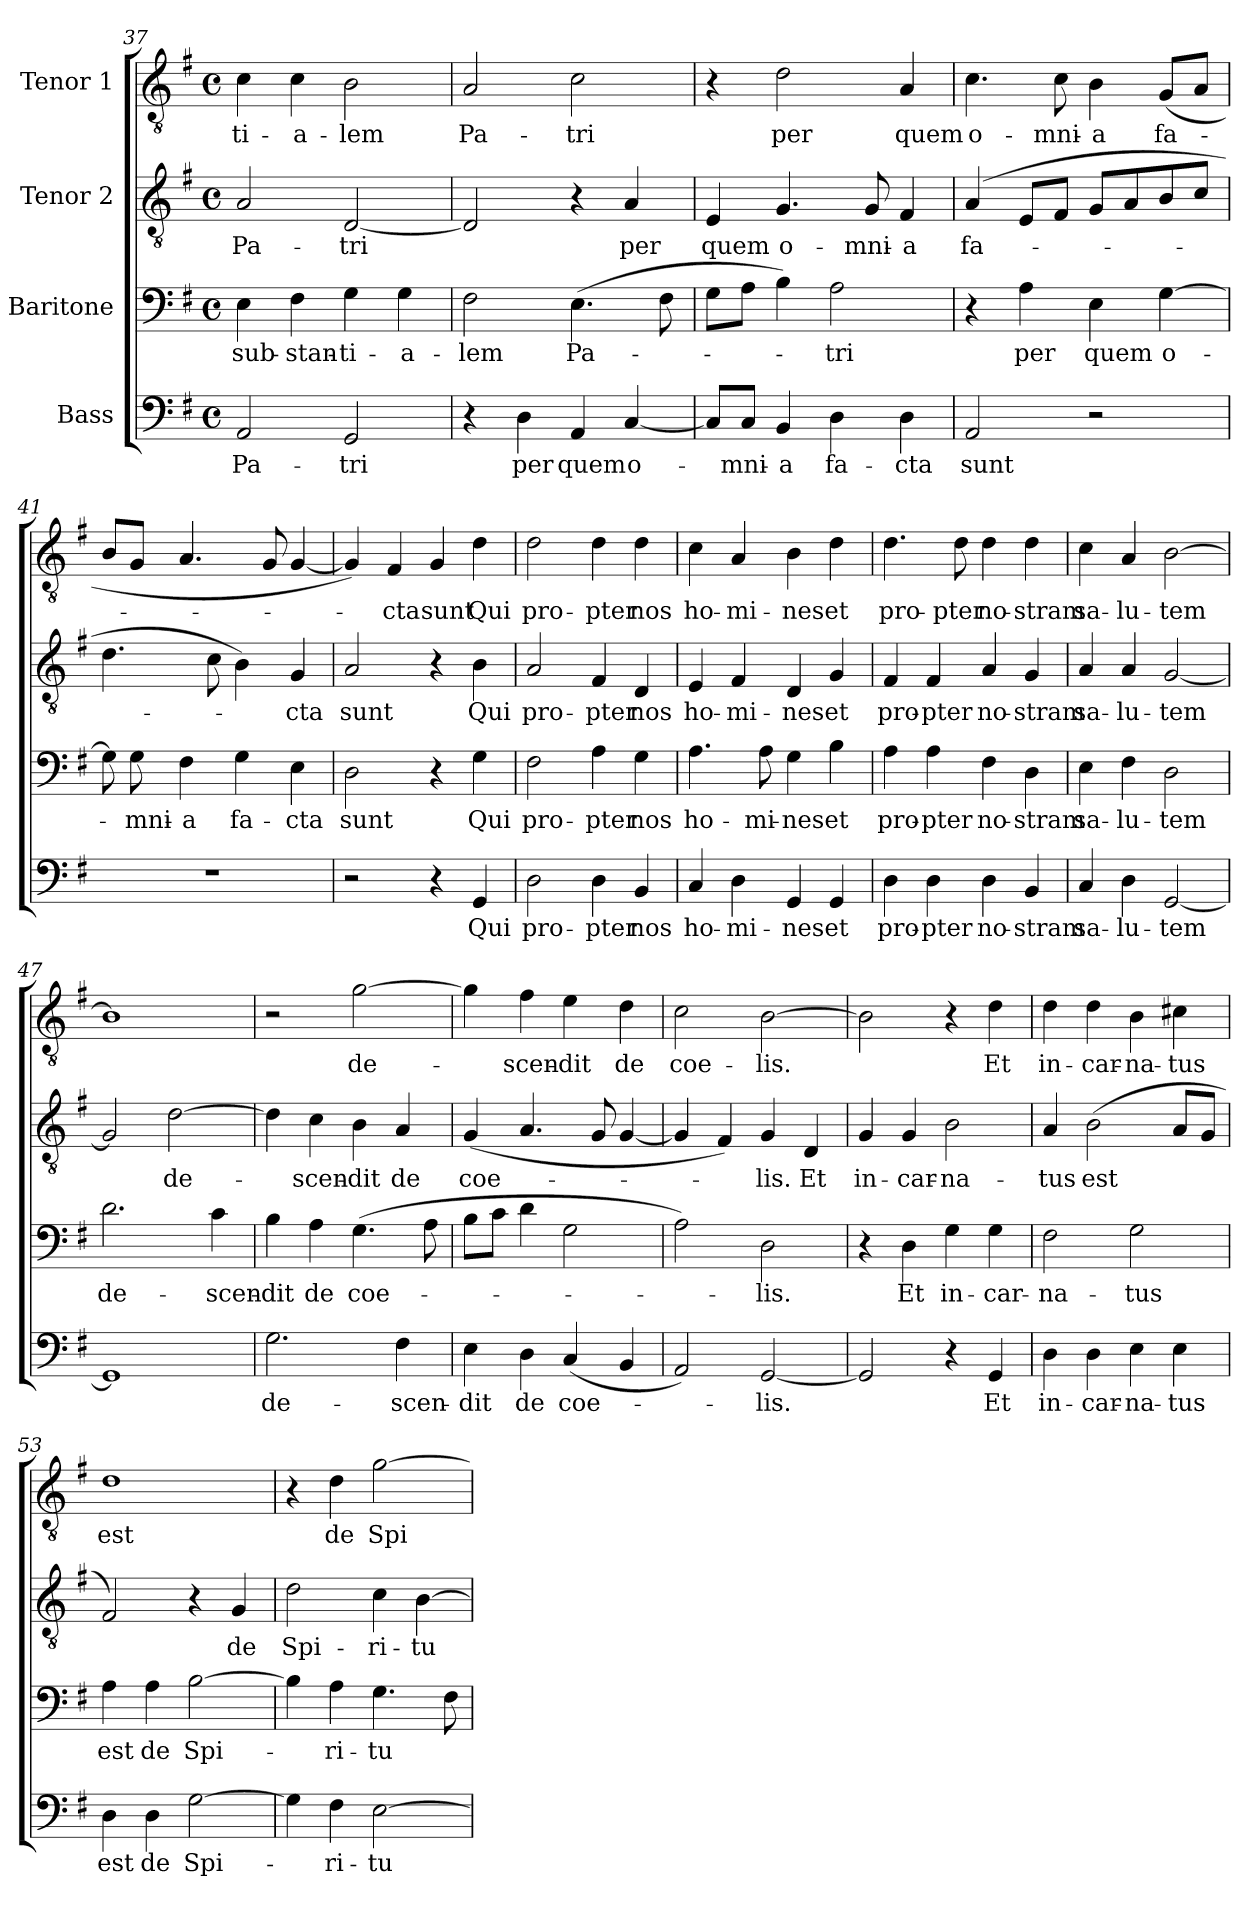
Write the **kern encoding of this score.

**kern	**text	**kern	**text	**kern	**text	**kern	**text
*part4	*part4	*part3	*part3	*part2	*part2	*part1	*part1
*staff4	*staff4	*staff3	*staff3	*staff2	*staff2	*staff1	*staff1
*I"Bass	*	*I"Baritone	*	*I"Tenor 2	*	*I"Tenor 1	*
!!LO:LB:g=z
*clefF4	*	*clefF4	*	*clefGv2	*	*clefGv2	*
*k[f#]	*	*k[f#]	*	*k[f#]	*	*k[f#]	*
*G:	*	*G:	*	*G:	*	*G:	*
*M4/4	*	*M4/4	*	*M4/4	*	*M4/4	*
*met(c)	*	*met(c)	*	*met(c)	*	*met(c)	*
=37	=37	=37	=37	=37	=37	=37	=37
2AA/	Pa-	4E\	sub-	2A/	Pa-	4c\	-ti-
.	.	4F#\	-stan-	.	.	4c\	-a-
2GG/	-tri	4G\	-ti-	[2D/	-tri	2B\	-lem
.	.	4G\	-a-	.	.	.	.
=38	=38	=38	=38	=38	=38	=38	=38
4r	.	2F#\	-lem	2D/]	.	2A/	Pa-
4D\	per	.	.	.	.	.	.
4AA/	quem	(4.E\	Pa-	4r	.	2c\	-tri
[4C/	o-	.	.	4A/	per	.	.
.	.	8F#\	.	.	.	.	.
=39	=39	=39	=39	=39	=39	=39	=39
8C/L]	.	8G\L	.	4E/	quem	4r	.
8C/J	-mni-	8A\J	.	.	.	.	.
4BB/	-a	4B\)	.	4.G/	o-	2d\	per
4D\	fa-	2A\	-tri	.	.	.	.
.	.	.	.	8G/	-mni-	.	.
4D\	-cta	.	.	4F#/	-a	4A/	quem
=40	=40	=40	=40	=40	=40	=40	=40
2AA/	sunt	4r	.	(4A/	fa-	4.c\	o-
.	.	4A\	per	8E/L	.	.	.
.	.	.	.	8F#/J	.	8c\	-mni-
2r	.	4E\	quem	8G/L	.	4B\	-a
.	.	.	.	8A/	.	.	.
.	.	[4G\	o-	8B/	.	(8G/L	fa-
.	.	.	.	8c/J	.	8A/J	.
=41	=41	=41	=41	=41	=41	=41	=41
1r	.	8G\]	.	4.d\	.	8B/L	.
.	.	8G\	-mni-	.	.	8G/J	.
.	.	4F#\	-a	.	.	4.A/	.
.	.	.	.	8c\	.	.	.
.	.	4G\	fa-	4B\)	.	.	.
.	.	.	.	.	.	8G/	.
.	.	4E\	-cta	4G/	-cta	[4G/	.
=42	=42	=42	=42	=42	=42	=42	=42
2r	.	2D\	sunt	2A/	sunt	4G/])	.
.	.	.	.	.	.	4F#/	-cta
4r	.	4r	.	4r	.	4G/	sunt
4GG/	Qui	4G\	Qui	4B\	Qui	4d\	Qui
!!LO:LB:g=z
=43	=43	=43	=43	=43	=43	=43	=43
2D\	pro-	2F#\	pro-	2A/	pro-	2d\	pro-
4D\	-pter	4A\	-pter	4F#/	-pter	4d\	-pter
4BB/	nos	4G\	nos	4D/	nos	4d\	nos
=44	=44	=44	=44	=44	=44	=44	=44
4C/	ho-	4.A\	ho-	4E/	ho-	4c\	ho-
4D\	-mi-	.	.	4F#/	-mi-	4A/	-mi-
.	.	8A\	-mi-	.	.	.	.
4GG/	-nes	4G\	-nes	4D/	-nes	4B\	-nes
4GG/	et	4B\	et	4G/	et	4d\	et
=45	=45	=45	=45	=45	=45	=45	=45
4D\	pro-	4A\	pro-	4F#/	pro-	4.d\	pro-
4D\	-pter	4A\	-pter	4F#/	-pter	.	.
.	.	.	.	.	.	8d\	-pter
4D\	no-	4F#\	no-	4A/	no-	4d\	no-
4BB/	-stram	4D\	-stram	4G/	-stram	4d\	-stram
=46	=46	=46	=46	=46	=46	=46	=46
4C/	sa-	4E\	sa-	4A/	sa-	4c\	sa-
4D\	-lu-	4F#\	-lu-	4A/	-lu-	4A/	-lu-
[2GG/	-tem	2D\	-tem	[2G/	-tem	[2B\	-tem
=47	=47	=47	=47	=47	=47	=47	=47
1GG]	.	2.d\	de-	2G/]	.	1B]	.
.	.	.	.	[2d\	de-	.	.
.	.	4c\	-scen-	.	.	.	.
=48	=48	=48	=48	=48	=48	=48	=48
2.G\	de-	4B\	-dit	4d\]	.	2r	.
.	.	4A\	de	4c\	-scen-	.	.
.	.	(4.G\	coe-	4B\	-dit	[2g\	de-
4F#\	-scen-	.	.	4A/	de	.	.
.	.	8A\	.	.	.	.	.
!!LO:PB:g=z
=49	=49	=49	=49	=49	=49	=49	=49
4E\	-dit	8B\L	.	(4G/	coe-	4g\]	.
.	.	8c\J	.	.	.	.	.
4D\	de	4d\	.	4.A/	.	4f#\	-scen-
(4C/	coe-	2G\	.	.	.	4e\	-dit
.	.	.	.	8G/	.	.	.
4BB/	.	.	.	[4G/	.	4d\	de
=50	=50	=50	=50	=50	=50	=50	=50
2AA/)	.	2A\)	.	4G/]	.	2c\	coe-
.	.	.	.	4F#/)	.	.	.
[2GG/	-lis.	2D\	-lis.	4G/	-lis.	[2B\	-lis.
.	.	.	.	4D/	Et	.	.
=51	=51	=51	=51	=51	=51	=51	=51
2GG/]	.	4r	.	4G/	in-	2B\]	.
.	.	4D\	Et	4G/	-car-	.	.
4r	.	4G\	in-	2B\	-na-	4r	.
4GG/	Et	4G\	-car-	.	.	4d\	Et
=52	=52	=52	=52	=52	=52	=52	=52
4D\	in-	2F#\	-na-	4A/	-tus	4d\	in-
4D\	-car-	.	.	(2B\	est	4d\	-car-
4E\	-na-	2G\	-tus	.	.	4B\	-na-
4E\	-tus	.	.	8A/L	.	4c#X\	-tus
.	.	.	.	8G/J	.	.	.
=53	=53	=53	=53	=53	=53	=53	=53
4D\	est	4A\	est	2F#/)	.	1d	est
4D\	de	4A\	de	.	.	.	.
[2G\	Spi-	[2B\	Spi-	4r	.	.	.
.	.	.	.	4G/	de	.	.
=54	=54	=54	=54	=54	=54	=54	=54
4G\]	.	4B\]	.	2d\	Spi-	4r	.
4F#\	-ri-	4A\	-ri-	.	.	4d\	de
[2E\	-tu	4.G\	-tu	4c\	-ri-	[2g\	Spi-
.	.	.	.	[4B\	-tu	.	.
.	.	8F#\	.	.	.	.	.
=	=	=	=	=	=	=	=
*-	*-	*-	*-	*-	*-	*-	*-
